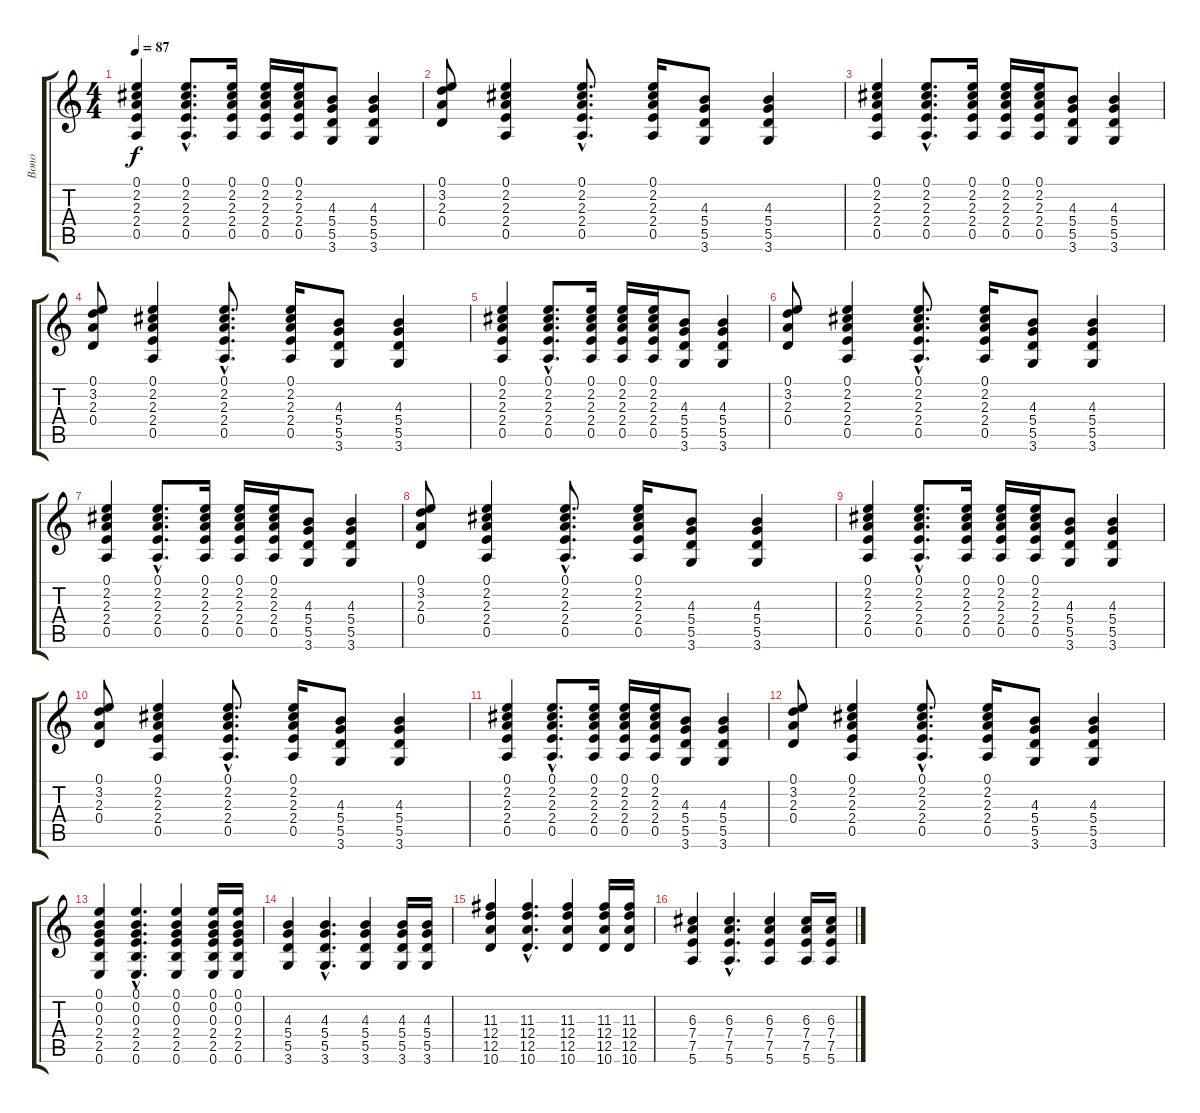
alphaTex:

\track ("Bono" "Bono") {instrument acousticguitarsteel}
\staff {score tabs}
\tuning (E4 B3 G3 D3 A2 E2) {hide}
\ts (4 4)
\tempo 87
\clef g2
\ks c
(0.1 2.2 2.3 2.4 0.5).4{dy f} (0.1{hac} 2.2{hac} 2.3{hac} 2.4{hac} 0.5{hac}).8{d} (0.1 2.2 2.3 2.4 0.5).16 (0.1 2.2 2.3 2.4 0.5).16 (0.1 2.2 2.3 2.4 0.5).16 (4.3 5.4 5.5 3.6).8 (4.3 5.4 5.5 3.6).4 |
(0.1 3.2 2.3 0.4).8 (0.1 2.2 2.3 2.4 0.5).4 (0.1{hac} 2.2{hac} 2.3{hac} 2.4{hac} 0.5{hac}).8{d} (0.1 2.2 2.3 2.4 0.5).16 (4.3 5.4 5.5 3.6).8 (4.3 5.4 5.5 3.6).4 |
(0.1 2.2 2.3 2.4 0.5).4 (0.1{hac} 2.2{hac} 2.3{hac} 2.4{hac} 0.5{hac}).8{d} (0.1 2.2 2.3 2.4 0.5).16 (0.1 2.2 2.3 2.4 0.5).16 (0.1 2.2 2.3 2.4 0.5).16 (4.3 5.4 5.5 3.6).8 (4.3 5.4 5.5 3.6).4 |
(0.1 3.2 2.3 0.4).8 (0.1 2.2 2.3 2.4 0.5).4 (0.1{hac} 2.2{hac} 2.3{hac} 2.4{hac} 0.5{hac}).8{d} (0.1 2.2 2.3 2.4 0.5).16 (4.3 5.4 5.5 3.6).8 (4.3 5.4 5.5 3.6).4 |
(0.1 2.2 2.3 2.4 0.5).4 (0.1{hac} 2.2{hac} 2.3{hac} 2.4{hac} 0.5{hac}).8{d} (0.1 2.2 2.3 2.4 0.5).16 (0.1 2.2 2.3 2.4 0.5).16 (0.1 2.2 2.3 2.4 0.5).16 (4.3 5.4 5.5 3.6).8 (4.3 5.4 5.5 3.6).4 |
(0.1 3.2 2.3 0.4).8 (0.1 2.2 2.3 2.4 0.5).4 (0.1{hac} 2.2{hac} 2.3{hac} 2.4{hac} 0.5{hac}).8{d} (0.1 2.2 2.3 2.4 0.5).16 (4.3 5.4 5.5 3.6).8 (4.3 5.4 5.5 3.6).4 |
(0.1 2.2 2.3 2.4 0.5).4 (0.1{hac} 2.2{hac} 2.3{hac} 2.4{hac} 0.5{hac}).8{d} (0.1 2.2 2.3 2.4 0.5).16 (0.1 2.2 2.3 2.4 0.5).16 (0.1 2.2 2.3 2.4 0.5).16 (4.3 5.4 5.5 3.6).8 (4.3 5.4 5.5 3.6).4 |
(0.1 3.2 2.3 0.4).8 (0.1 2.2 2.3 2.4 0.5).4 (0.1{hac} 2.2{hac} 2.3{hac} 2.4{hac} 0.5{hac}).8{d} (0.1 2.2 2.3 2.4 0.5).16 (4.3 5.4 5.5 3.6).8 (4.3 5.4 5.5 3.6).4 |
(0.1 2.2 2.3 2.4 0.5).4 (0.1{hac} 2.2{hac} 2.3{hac} 2.4{hac} 0.5{hac}).8{d} (0.1 2.2 2.3 2.4 0.5).16 (0.1 2.2 2.3 2.4 0.5).16 (0.1 2.2 2.3 2.4 0.5).16 (4.3 5.4 5.5 3.6).8 (4.3 5.4 5.5 3.6).4 |
(0.1 3.2 2.3 0.4).8 (0.1 2.2 2.3 2.4 0.5).4 (0.1{hac} 2.2{hac} 2.3{hac} 2.4{hac} 0.5{hac}).8{d} (0.1 2.2 2.3 2.4 0.5).16 (4.3 5.4 5.5 3.6).8 (4.3 5.4 5.5 3.6).4 |
(0.1 2.2 2.3 2.4 0.5).4 (0.1{hac} 2.2{hac} 2.3{hac} 2.4{hac} 0.5{hac}).8{d} (0.1 2.2 2.3 2.4 0.5).16 (0.1 2.2 2.3 2.4 0.5).16 (0.1 2.2 2.3 2.4 0.5).16 (4.3 5.4 5.5 3.6).8 (4.3 5.4 5.5 3.6).4 |
(0.1 3.2 2.3 0.4).8 (0.1 2.2 2.3 2.4 0.5).4 (0.1{hac} 2.2{hac} 2.3{hac} 2.4{hac} 0.5{hac}).8{d} (0.1 2.2 2.3 2.4 0.5).16 (4.3 5.4 5.5 3.6).8 (4.3 5.4 5.5 3.6).4 |
(0.1 0.2 0.3 2.4 2.5 0.6).4 (0.1{hac} 0.2{hac} 0.3{hac} 2.4{hac} 2.5{hac} 0.6{hac}).4{d} (0.1 0.2 0.3 2.4 2.5 0.6).4 (0.1 0.2 0.3 2.4 2.5 0.6).16 (0.1 0.2 0.3 2.4 2.5 0.6).16 |
(4.3 5.4 5.5 3.6).4 (4.3{hac} 5.4{hac} 5.5{hac} 3.6{hac}).4{d} (4.3 5.4 5.5 3.6).4 (4.3 5.4 5.5 3.6).16 (4.3 5.4 5.5 3.6).16 |
(11.3 12.4 12.5 10.6).4 (11.3{hac} 12.4{hac} 12.5{hac} 10.6{hac}).4{d} (11.3 12.4 12.5 10.6).4 (11.3 12.4 12.5 10.6).16 (11.3 12.4 12.5 10.6).16 |
(6.3 7.4 7.5 5.6).4 (6.3{hac} 7.4{hac} 7.5{hac} 5.6{hac}).4{d} (6.3 7.4 7.5 5.6).4 (6.3 7.4 7.5 5.6).16 (6.3 7.4 7.5 5.6).16
